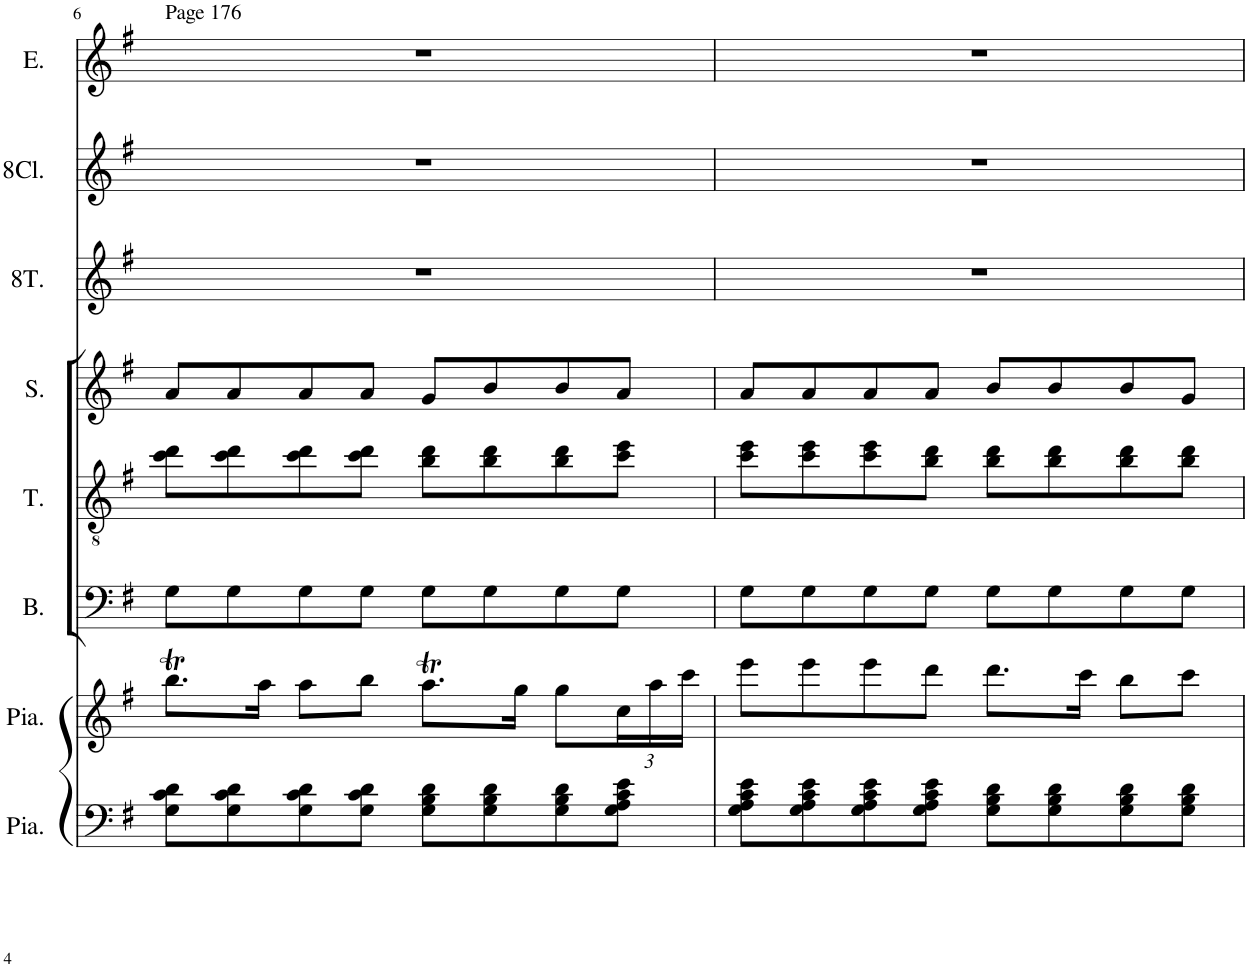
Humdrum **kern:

**kern	**kern	**kern	**kern	**kern	**kern	**kern	**kern
*part8	*part7	*part6	*part5	*part4	*part3	*part2	*part1
*staff8	*staff7	*staff6	*staff5	*staff4	*staff3	*staff2	*staff1
*I"Piano	*I"Piano	*I"Basses	*I"Ténors	*I"Sopranis	*I"8JF tambours	*I"8JF trompettes	*I"Emma
*I'Pia.	*I'Pia.	*I'B.	*I'T.	*I'S.	*I'8T.	*	*I'E.
!!LO:PB:g=z
*clefF4	*clefG2	*clefF4	*clefGv2	*clefG2	*clefG2	*clefG2	*clefG2
*	*Trd1c2	*	*	*	*	*Trd1c2	*Trd1c2
*k[f#]	*k[f#]	*k[f#]	*k[f#]	*k[f#]	*k[f#]	*k[f#]	*k[f#]
*M4/4	*M4/4	*M4/4	*M4/4	*M4/4	*M4/4	*M4/4	*M4/4
*met(c)	*met(c)	*met(c)	*met(c)	*met(c)	*met(c)	*met(c)	*met(c)
=6	=6	=6	=6	=6	=6	=6	=6
!	!	!	!	!	!	!	!LO:TX:a:t=Page 176
8G\ 8c\ 8d\L	8.bbt\L	8G\L	8cc\ 8dd\L	8a/L	1r	1r	1r
8G\ 8c\ 8d\	.	8G\	8cc\ 8dd\	8a/	.	.	.
.	16aa\Jk	.	.	.	.	.	.
8G\ 8c\ 8d\	8aa\L	8G\	8cc\ 8dd\	8a/	.	.	.
8G\ 8c\ 8d\J	8bb\J	8G\J	8cc\ 8dd\J	8a/J	.	.	.
8G\ 8B\ 8d\L	8.aaT\L	8G\L	8b\ 8dd\L	8g/L	.	.	.
8G\ 8B\ 8d\	.	8G\	8b\ 8dd\	8b/	.	.	.
.	16gg\Jk	.	.	.	.	.	.
8G\ 8B\ 8d\	8gg\L	8G\	8b\ 8dd\	8b/	.	.	.
*	*Xbrackettup	*	*	*	*	*	*
8G\ 8A\ 8c\ 8e\J	24cc\L	8G\J	8cc\ 8ee\J	8a/J	.	.	.
.	24aa\	.	.	.	.	.	.
.	24ccc\JJ	.	.	.	.	.	.
=7	=7	=7	=7	=7	=7	=7	=7
8G\ 8A\ 8c\ 8e\L	8eee\L	8G\L	8cc\ 8ee\L	8a/L	1r	1r	1r
8G\ 8A\ 8c\ 8e\	8eee\	8G\	8cc\ 8ee\	8a/	.	.	.
8G\ 8A\ 8c\ 8e\	8eee\	8G\	8cc\ 8ee\	8a/	.	.	.
8G\ 8A\ 8c\ 8e\J	8ddd\J	8G\J	8b\ 8dd\J	8a/J	.	.	.
8G\ 8B\ 8d\L	8.ddd\L	8G\L	8b\ 8dd\L	8b/L	.	.	.
8G\ 8B\ 8d\	.	8G\	8b\ 8dd\	8b/	.	.	.
.	16ccc\Jk	.	.	.	.	.	.
8G\ 8B\ 8d\	8bb\L	8G\	8b\ 8dd\	8b/	.	.	.
8G\ 8B\ 8d\J	8ccc\J	8G\J	8b\ 8dd\J	8g/J	.	.	.
=	=	=	=	=	=	=	=
*-	*-	*-	*-	*-	*-	*-	*-
